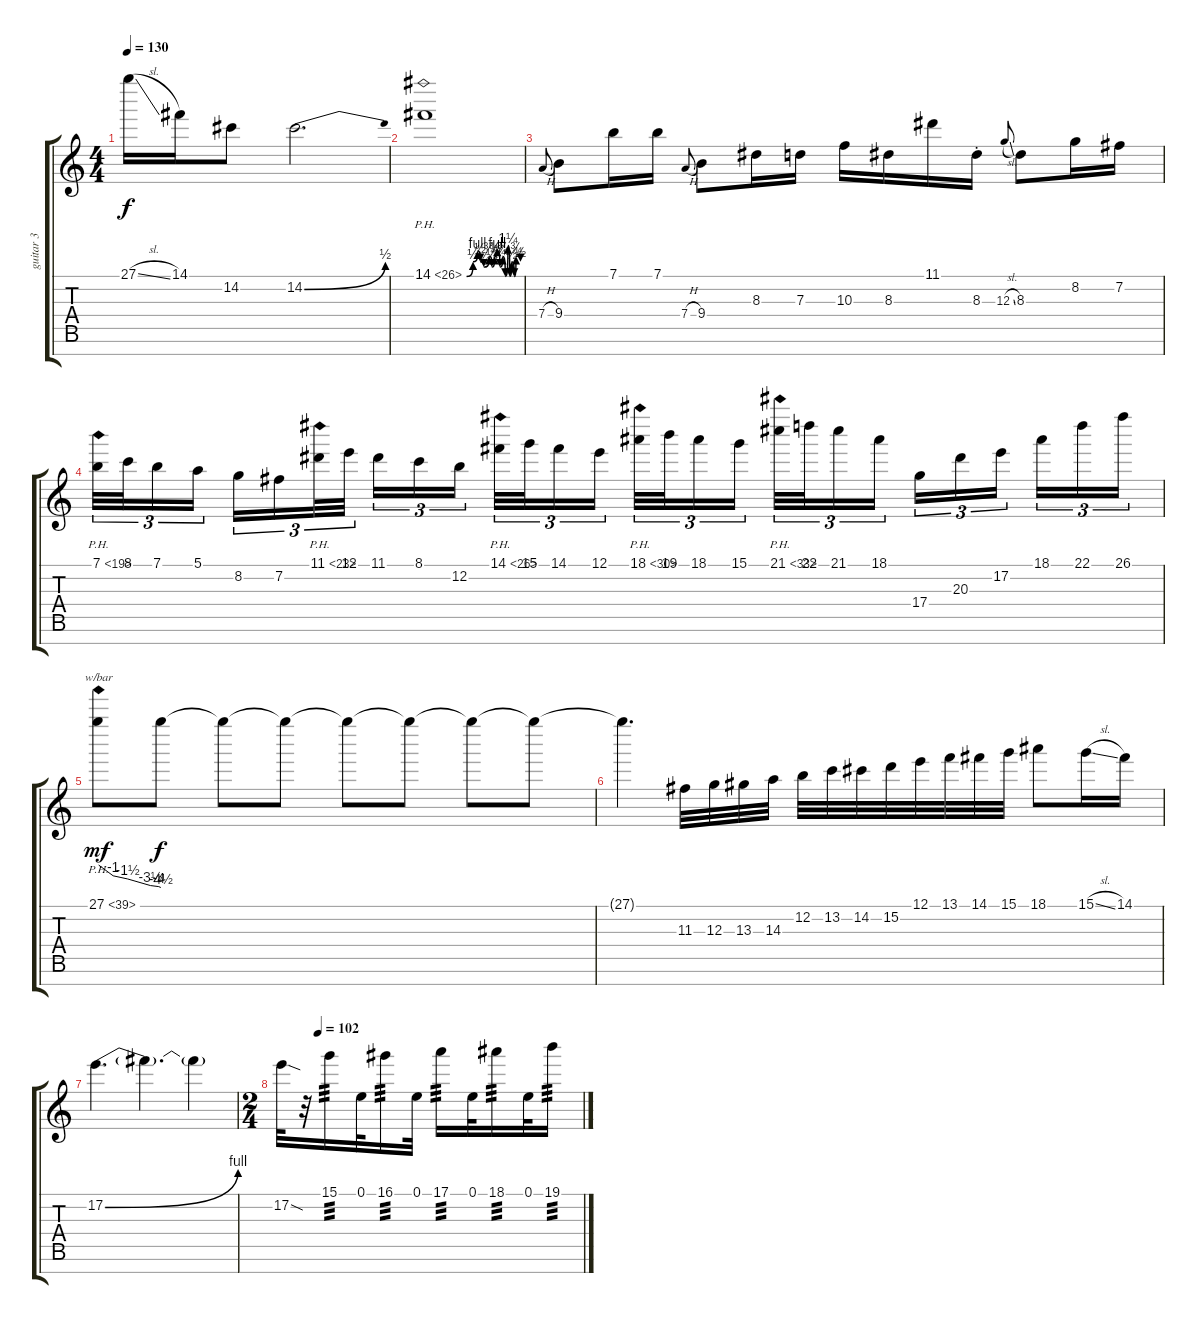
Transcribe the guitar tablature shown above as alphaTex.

\track ("guitar 3" "guitar 3") {instrument acousticguitarsteel}
\staff {score tabs}
\tuning (E4 B3 G3 D3 A2 E2 B1) {hide}
\ts (4 4)
\tempo 130
\clef g2
\ks c
27.1{sl}.16{dy f} 14.1.16 14.2.8 14.2{be (bend 0 0 60 2)}.2{d} |
14.1{be (custom 0 0 7 2 12 4 15 2 19 1 25 3 28 1 31 3 34 4 37 1 40 3 43 0 46 5 48 0 50 2 53 0 55 3 57 3 60 2) ph 12}.1 |
7.4{h}.8{gr onbeat} 9.4.8 7.1.16 7.1.16 7.4{h}.8{gr onbeat} 9.4.8 8.3.16 7.3.16 10.3.16 8.3.16 11.1.16 8.3{st}.16 12.3{sl}.8{gr onbeat} 8.3.8 8.2.16 7.2.16 |
7.1{ph 12}.32{tu (3 2)} 8.1.32{tu (3 2)} 7.1.16{tu (3 2)} 5.1.16{tu (3 2) beam splitsecondary} 8.2.16{tu (3 2)} 7.2.16{tu (3 2)} 11.1{ph 12}.32{tu (3 2)} 12.1.32{tu (3 2)} 11.1.16{tu (3 2)} 8.1.16{tu (3 2)} 12.2.16{tu (3 2) beam splitsecondary} 14.1{ph 12}.32{tu (3 2)} 15.1.32{tu (3 2)} 14.1.16{tu (3 2)} 12.1.16{tu (3 2)} 18.1{ph 12}.32{tu (3 2)} 19.1.32{tu (3 2)} 18.1.16{tu (3 2)} 15.1.16{tu (3 2) beam splitsecondary} 21.1{ph 12}.32{tu (3 2)} 22.1.32{tu (3 2)} 21.1.16{tu (3 2)} 18.1.16{tu (3 2)} 17.4.16{tu (3 2)} 20.3.16{tu (3 2)} 17.2.16{tu (3 2) beam splitsecondary} 18.1.16{tu (3 2)} 22.1.16{tu (3 2)} 26.1.16{tu (3 2)} |
27.1{ph 12}.8{tbe (custom default 0 0 14 -4 28 -6 50 -14 58 -16 60 -18) dy mf volume 10} 27.1{t}.8{dy f} 27.1{t}.8{volume 13} 27.1{t}.8 27.1{t}.8{volume 7} 27.1{t}.8 27.1{t}.8{volume 10} 27.1{t}.8 |
27.1{t}.4{d volume 16} 11.3.32 12.3.32 13.3.32 14.3.32 12.2.32 13.2.32 14.2.32 15.2.32 12.1.32 13.1.32 14.1.32 15.1.32 18.1.8 15.1{sl}.16 14.1.16 |
17.2{be (bend 0 0 60 4)}.4{d} 17.2{t}.4{d} 17.2{t}.4 |
\ts (2 4)
\tempo (102 0.125)
17.2{sod}.32 r.32 15.1.16{tp 3} 0.1.32 16.1.16{tp 3} 0.1.32 17.1.16{tp 3} 0.1.32 18.1.16{tp 3} 0.1.32 19.1.16{tp 3}
